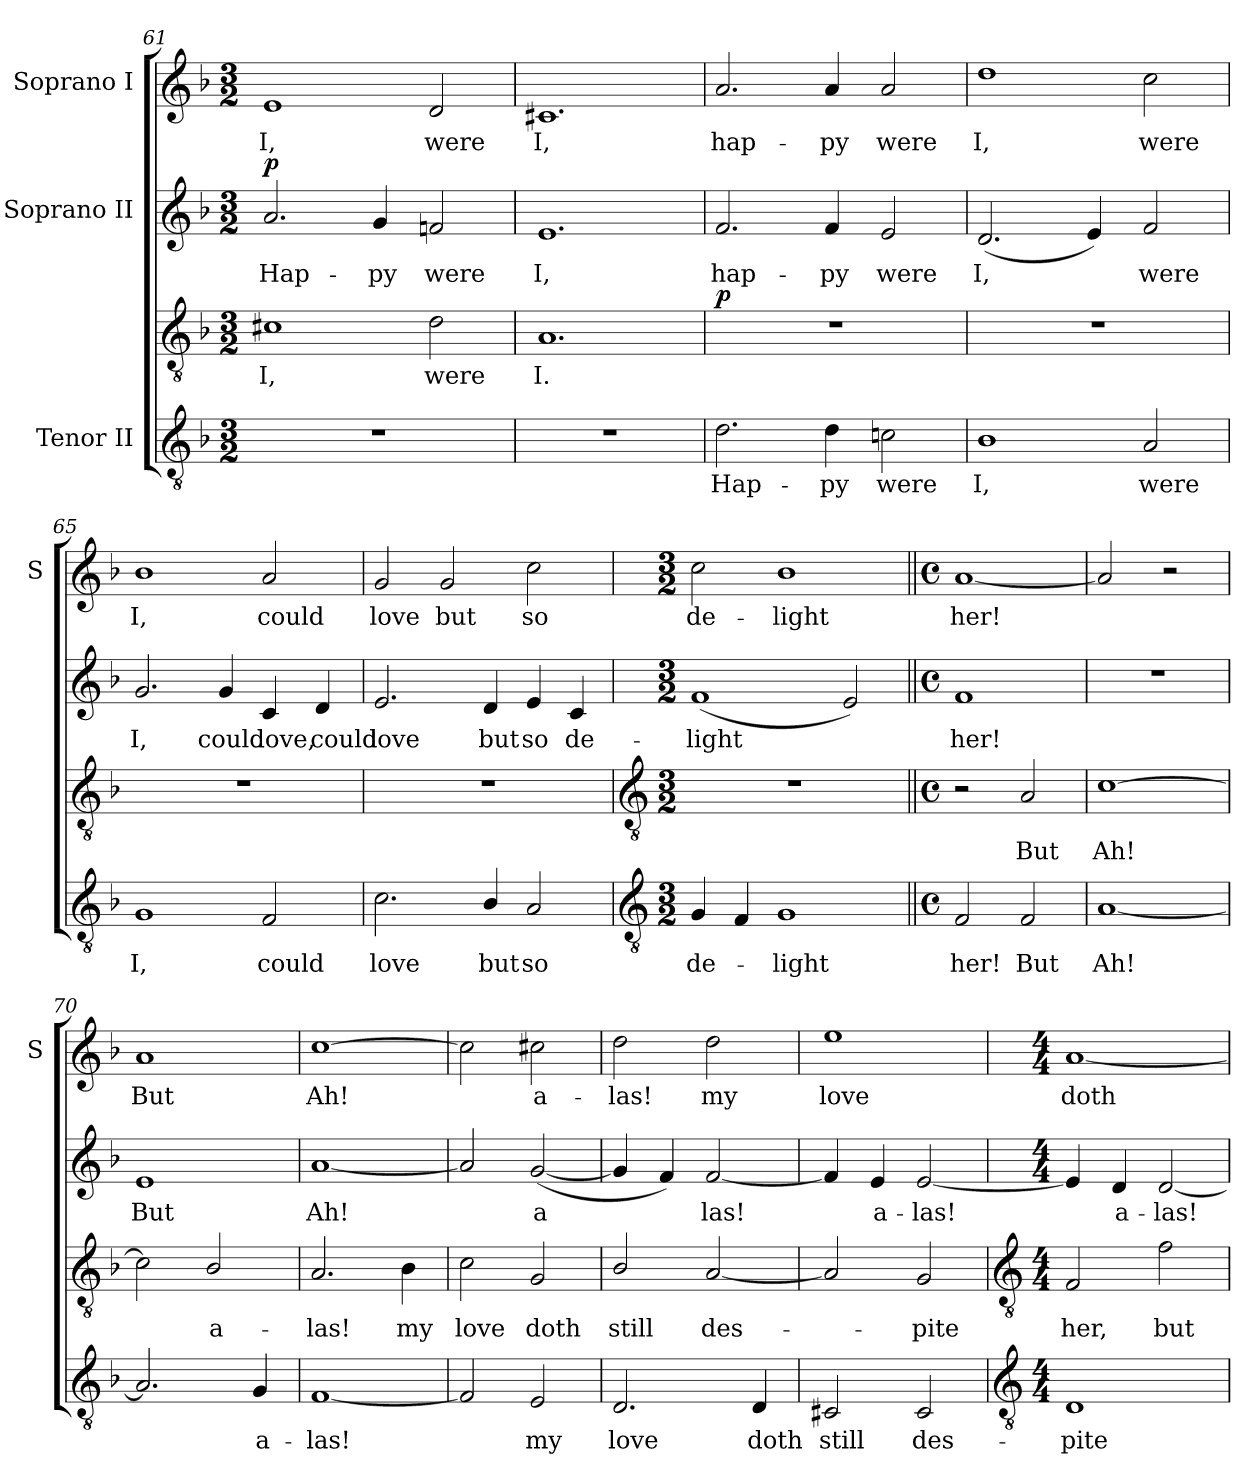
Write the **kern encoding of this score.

**kern	**text	**kern	**text	**dynam	**kern	**text	**dynam	**kern	**text
*part3	*part3	*part3	*part3	*part3	*part2	*part2	*part2	*part1	*part1
*staff4	*staff4	*staff3	*staff3	*staff3/4	*staff2	*staff2	*staff2	*staff1	*staff1
*I"Tenor II	*	*	*	*	*I"Soprano II	*	*	*I"Soprano I	*
*	*	*	*	*	*	*	*	*I'S	*
*clefGv2	*	*clefGv2	*	*	*clefG2	*	*	*clefG2	*
*k[b-]	*	*k[b-]	*	*	*k[b-]	*	*	*k[b-]	*
*F:	*	*F:	*	*	*F:	*	*	*F:	*
*M3/2	*	*M3/2	*	*	*M3/2	*	*	*M3/2	*
=61	=61	=61	=61	=61	=61	=61	=61	=61	=61
!LO:N:vis=1	!	!	!LO:LY:b	!	!	!LO:LY:b	!LO:DY:b	!	!LO:LY:b
1.r	.	1c#X	I,	.	2.a	Hap-	p	1e	I,
!	!	!	!	!	!	!LO:LY:b	!	!	!
.	.	.	.	.	4g	-py	.	.	.
!	!	!	!LO:LY:b	!	!	!LO:LY:b	!	!	!LO:LY:b
.	.	2d	were	.	2fn	were	.	2d	were
=62	=62	=62	=62	=62	=62	=62	=62	=62	=62
!LO:N:vis=1	!	!	!LO:LY:b	!	!	!LO:LY:b	!	!	!LO:LY:b
1.r	.	1.A	I.	.	1.e	I,	.	1.c#X	I,
=63	=63	=63	=63	=63	=63	=63	=63	=63	=63
!	!LO:LY:b	!LO:N:vis=1	!	!LO:DY:b=2	!	!LO:LY:b	!	!	!LO:LY:b
2.d	Hap-	1.r	.	p	2.f	hap-	.	2.a	hap-
!	!LO:LY:b	!	!	!	!	!LO:LY:b	!	!	!LO:LY:b
4d	-py	.	.	.	4f	-py	.	4a	-py
!	!LO:LY:b	!	!	!	!	!LO:LY:b	!	!	!LO:LY:b
2cn	were	.	.	.	2e	were	.	2a	were
=64	=64	=64	=64	=64	=64	=64	=64	=64	=64
!	!LO:LY:b	!LO:N:vis=1	!	!	!	!LO:LY:b	!	!	!LO:LY:b
1B-	I,	1.r	.	.	(<2.d	I,	.	1dd	I,
.	.	.	.	.	4e)	.	.	.	.
!	!LO:LY:b	!	!	!	!	!LO:LY:b	!	!	!LO:LY:b
2A/	were	.	.	.	2f	were	.	2cc	were
=65	=65	=65	=65	=65	=65	=65	=65	=65	=65
!	!LO:LY:b	!LO:N:vis=1	!	!	!	!LO:LY:b	!	!	!LO:LY:b
1G	I,	1.r	.	.	2.g	I,	.	1b-	I,
!	!	!	!	!	!	!LO:LY:b	!	!	!
.	.	.	.	.	4g	could	.	.	.
!	!LO:LY:b	!	!	!	!	!LO:LY:b	!	!	!LO:LY:b
2F	could	.	.	.	4c	love,	.	2a	could
!	!	!	!	!	!	!LO:LY:b	!	!	!
.	.	.	.	.	4d	could	.	.	.
=66	=66	=66	=66	=66	=66	=66	=66	=66	=66
!	!LO:LY:b	!LO:N:vis=1	!	!	!	!LO:LY:b	!	!	!LO:LY:b
2.c	love	1.r	.	.	2.e	love	.	2g	love
!	!	!	!	!	!	!	!	!	!LO:LY:b
.	.	.	.	.	.	.	.	2g	but
!	!LO:LY:b	!	!	!	!	!LO:LY:b	!	!	!
4B-/	but	.	.	.	4d	but	.	.	.
!	!LO:LY:b	!	!	!	!	!LO:LY:b	!	!	!LO:LY:b
2A/	so	.	.	.	4e	so	.	2cc	so
!	!	!	!	!	!	!LO:LY:b	!	!	!
.	.	.	.	.	4c	de-	.	.	.
!!LO:LB:g=z
=67	=67	=67	=67	=67	=67	=67	=67	=67	=67
*clefGv2	*	*clefGv2	*	*	*	*	*	*	*
*M3/2	*	*M3/2	*	*	*M3/2	*	*	*M3/2	*
!	!LO:LY:b	!LO:N:vis=1	!	!	!	!LO:LY:b	!	!	!LO:LY:b
4G	de-	1.r	.	.	(<1f	-light	.	2cc	de-
4F	.	.	.	.	.	.	.	.	.
!	!LO:LY:b	!	!	!	!	!	!	!	!LO:LY:b
1G	light	.	.	.	.	.	.	1b-	-light
.	.	.	.	.	2e)	.	.	.	.
=68||	=68||	=68||	=68||	=68||	=68||	=68||	=68||	=68||	=68||
*M4/4	*	*M4/4	*	*	*M4/4	*	*	*M4/4	*
*met(c)	*	*met(c)	*	*	*met(c)	*	*	*met(c)	*
!	!LO:LY:b	!	!	!	!	!LO:LY:b	!	!	!LO:LY:b
2F	her!	2r	.	.	1f	her!	.	[1a	her!
!	!LO:LY:b	!	!LO:LY:b	!	!	!	!	!	!
2F	But	2A	But	.	.	.	.	.	.
=69	=69	=69	=69	=69	=69	=69	=69	=69	=69
!	!LO:LY:b	!	!LO:LY:b	!	!	!	!	!	!
[1A/	Ah!	[1c\	Ah!	.	1r	.	.	2a]	.
.	.	.	.	.	.	.	.	2r	.
=70	=70	=70	=70	=70	=70	=70	=70	=70	=70
!	!	!	!	!	!	!LO:LY:b	!	!	!LO:LY:b
2.A/]	.	2c\]	.	.	1e	But	.	1a	But
!	!	!	!LO:LY:b	!	!	!	!	!	!
.	.	2B-/	a-	.	.	.	.	.	.
!	!LO:LY:b	!	!	!	!	!	!	!	!
4G	-a-	.	.	.	.	.	.	.	.
=71	=71	=71	=71	=71	=71	=71	=71	=71	=71
!	!LO:LY:b	!	!LO:LY:b	!	!	!LO:LY:b	!	!	!LO:LY:b
[1F	las!	2.A	-las!	.	[1a	Ah!	.	[1cc	Ah!
!	!	!	!LO:LY:b	!	!	!	!	!	!
.	.	4B-	my	.	.	.	.	.	.
=72	=72	=72	=72	=72	=72	=72	=72	=72	=72
!	!	!	!LO:LY:b	!	!	!	!	!	!
2F]	.	2c\	love	.	2a]	.	.	2cc]	.
!	!LO:LY:b	!	!LO:LY:b	!	!	!LO:LY:b	!	!	!LO:LY:b
2E	my	2G	doth	.	(<[2g	a	.	2cc#X	a-
=73	=73	=73	=73	=73	=73	=73	=73	=73	=73
!	!LO:LY:b	!	!LO:LY:b	!	!	!	!	!	!LO:LY:b
2.D	love	2B-/	still	.	4g]	.	.	2dd	-las!
.	.	.	.	.	4f)	.	.	.	.
!	!	!	!LO:LY:b	!	!	!LO:LY:b	!	!	!LO:LY:b
.	.	[2A	des-	.	[2f	las!	.	2dd	my
!	!LO:LY:b	!	!	!	!	!	!	!	!
4D	doth	.	.	.	.	.	.	.	.
=74	=74	=74	=74	=74	=74	=74	=74	=74	=74
!	!LO:LY:b	!	!	!	!	!	!	!	!LO:LY:b
2C#X	still	2A]	.	.	4f]	.	.	1ee	love
!	!	!	!	!	!	!LO:LY:b	!	!	!
.	.	.	.	.	4e	a-	.	.	.
!	!LO:LY:b	!	!LO:LY:b	!	!	!LO:LY:b	!	!	!
2C#	des-	2G	pite	.	[2e	-las!	.	.	.
!!LO:LB:g=z
=75	=75	=75	=75	=75	=75	=75	=75	=75	=75
*clefGv2	*	*clefGv2	*	*	*	*	*	*	*
*M4/4	*	*M4/4	*	*	*M4/4	*	*	*M4/4	*
!	!LO:LY:b	!	!LO:LY:b	!	!	!	!	!	!LO:LY:b
1D	pite	2F	-her,	.	4e]	.	.	[1a	doth
!	!	!	!	!	!	!LO:LY:b	!	!	!
.	.	.	.	.	4d	a-	.	.	.
!	!	!	!LO:LY:b	!	!	!LO:LY:b	!	!	!
.	.	2f	but	.	[2d	-las!	.	.	.
=	=	=	=	=	=	=	=	=	=
*-	*-	*-	*-	*-	*-	*-	*-	*-	*-
